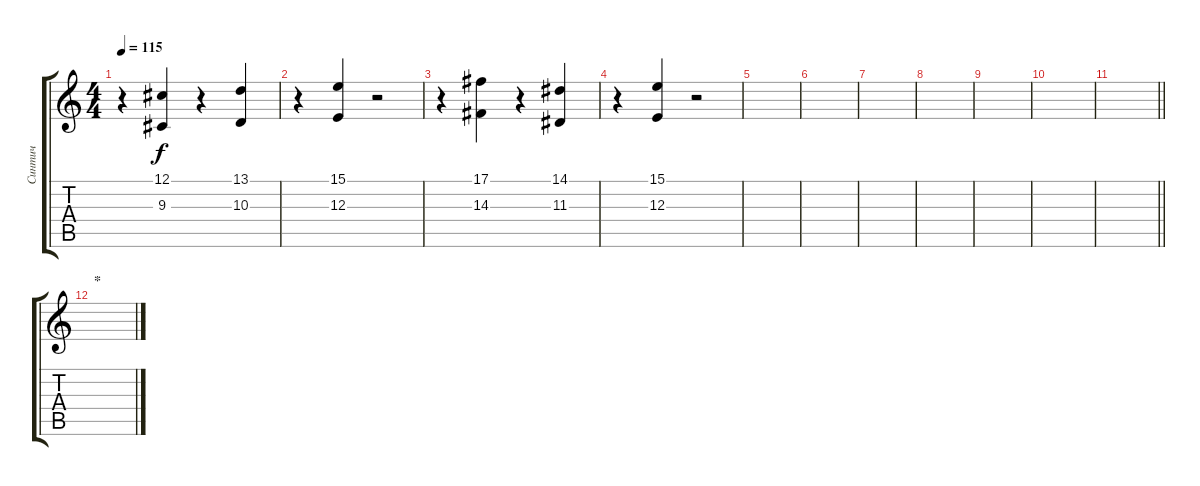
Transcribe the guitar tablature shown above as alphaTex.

\track ("Cинтич" "Cинтич") {instrument drawbarorgan}
\staff {score tabs}
\tuning (Db4 Ab3 E3 B2 Gb2 B1) {hide}
\ts (4 4)
\tempo 115
\clef g2
\ks c
r.4{dy f} (12.1 9.3).4 r.4 (13.1 10.3).4 |
r.4 (15.1 12.3).4 r.2 |
r.4 (17.1 14.3).4 r.4 (14.1 11.3).4 |
r.4 (15.1 12.3).4 r.2 |
|
|
|
|
|
|
\barLineRight lightlight
|
\section ("" "*")
